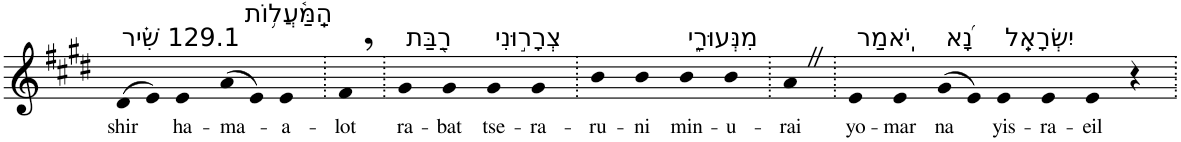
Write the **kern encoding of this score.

**kern	**text
*part1	*part1
*staff1	*staff1
*I"Piano	*
*I'Pno	*
*clefG2	*
*k[f#c#g#d#]	*
*E:	*
=1	=1
!LO:TX:a:t=129.1 שִׁ֗יר	!
!	!LO:LY:b
(>8d#	shir
8e)	.
!LO:TX:a:t=הַֽמַּ֫עֲל֥וֹת	!
!	!LO:LY:b
4e	ha-
!	!LO:LY:b
(>8a	-ma-
8e)	.
!	!LO:LY:b
4e	-a-
=2.	=2.
!	!LO:LY:b
4f#,	-lot
=3.	=3.
!LO:TX:a:t=רַ֭בַּת	!
!	!LO:LY:b
4g#	ra-
!	!LO:LY:b
4g#	-bat
!LO:TX:a:t=צְרָר֣וּנִי	!
!	!LO:LY:b
4g#	tse-
!	!LO:LY:b
4g#	-ra-
=4.	=4.
!	!LO:LY:b
4b	-ru-
!	!LO:LY:b
4b	-ni
!LO:TX:a:t=מִנְּעוּרַ֑י	!
!	!LO:LY:b
4b	min-
!	!LO:LY:b
4b	-u-
=5.	=5.
!	!LO:LY:b
4aZ	-rai
=6.	=6.
!LO:TX:a:t=יֹֽאמַר	!
!	!LO:LY:b
4e	yo-
!	!LO:LY:b
4e	-mar
!LO:TX:a:t=נָ֝א	!
!	!LO:LY:b
(>8g#	na
8e)	.
!LO:TX:a:t=יִשְׂרָאֵֽל	!
!	!LO:LY:b
4e	yis-
!	!LO:LY:b
4e	-ra-
!	!LO:LY:b
4e	-eil
4r	.
=.	=.
*-	*-
